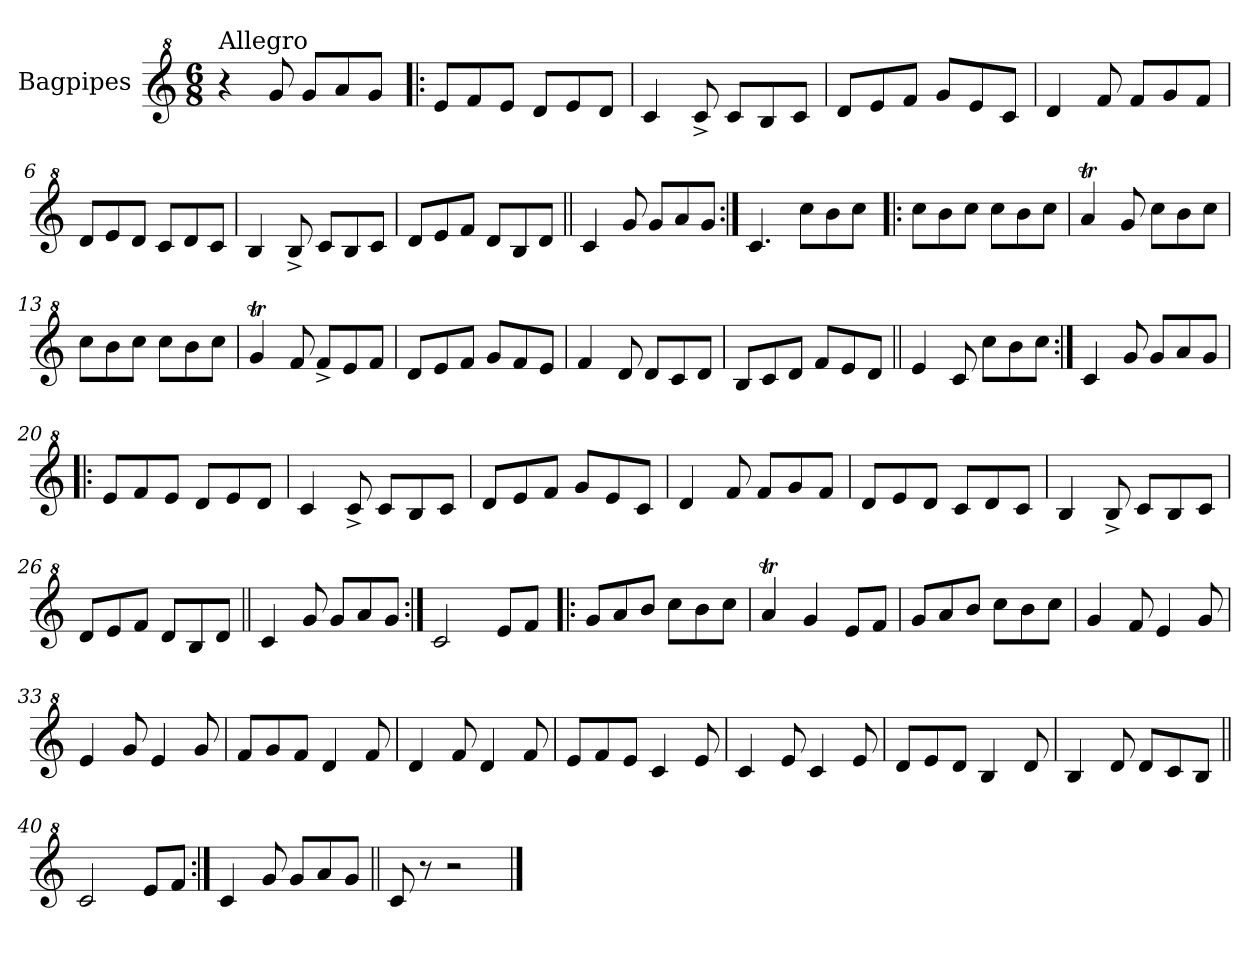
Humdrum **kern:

**kern
*part1
*staff1
*I"Bagpipes
*I'Bag
*clefG^2
*k[]
*C:
*M6/8
=1
!LO:TX:a:t=Allegro
4r
8gg/
8gg/L
8aa/
8gg/J
=2!|:
8ee/L
8ff/
8ee/J
8dd/L
8ee/
8dd/J
=3
4cc/
8cc^/
8cc/L
8b/
8cc/J
=4
8dd/L
8ee/
8ff/J
8gg/L
8ee/
8cc/J
=5
4dd/
8ff/
8ff/L
8gg/
8ff/J
=6
8dd/L
8ee/
8dd/J
8cc/L
8dd/
8cc/J
!!LO:LB:g=z
=7
4b/
8b^/
8cc/L
8b/
8cc/J
=8
8dd/L
8ee/
8ff/J
8dd/L
8b/
8dd/J
=9||
4cc/
8gg/
8gg/L
8aa/
8gg/J
=10:|!
4.cc/
8ccc\L
8bb\
8ccc\J
=11!|:
8ccc\L
8bb\
8ccc\J
8ccc\L
8bb\
8ccc\J
=12
4aaT/
8gg/
8ccc\L
8bb\
8ccc\J
!!LO:LB:g=z
=13
8ccc\L
8bb\
8ccc\J
8ccc\L
8bb\
8ccc\J
=14
4ggT/
8ff/
8ff^/L
8ee/
8ff/J
=15
8dd/L
8ee/
8ff/J
8gg/L
8ff/
8ee/J
=16
4ff/
8dd/
8dd/L
8cc/
8dd/J
=17
8b/L
8cc/
8dd/J
8ff/L
8ee/
8dd/J
=18||
4ee/
8cc/
8ccc\L
8bb\
8ccc\J
!!LO:LB:g=z
=19:|!
4cc/
8gg/
8gg/L
8aa/
8gg/J
=20!|:
8ee/L
8ff/
8ee/J
8dd/L
8ee/
8dd/J
=21
4cc/
8cc^/
8cc/L
8b/
8cc/J
=22
8dd/L
8ee/
8ff/J
8gg/L
8ee/
8cc/J
=23
4dd/
8ff/
8ff/L
8gg/
8ff/J
=24
8dd/L
8ee/
8dd/J
8cc/L
8dd/
8cc/J
!!LO:LB:g=z
=25
4b/
8b^/
8cc/L
8b/
8cc/J
=26
8dd/L
8ee/
8ff/J
8dd/L
8b/
8dd/J
=27||
4cc/
8gg/
8gg/L
8aa/
8gg/J
=28:|!
2cc/
8ee/L
8ff/J
=29!|:
8gg/L
8aa/
8bb/J
8ccc\L
8bb\
8ccc\J
=30
4aaT/
4gg/
8ee/L
8ff/J
=31
8gg/L
8aa/
8bb/J
8ccc\L
8bb\
8ccc\J
!!LO:LB:g=z
=32
4gg/
8ff/
4ee/
8gg/
=33
4ee/
8gg/
4ee/
8gg/
=34
8ff/L
8gg/
8ff/J
4dd/
8ff/
=35
4dd/
8ff/
4dd/
8ff/
=36
8ee/L
8ff/
8ee/J
4cc/
8ee/
=37
4cc/
8ee/
4cc/
8ee/
=38
8dd/L
8ee/
8dd/J
4b/
8dd/
!!LO:LB:g=z
=39
4b/
8dd/
8dd/L
8cc/
8b/J
=40||
2cc/
8ee/L
8ff/J
=41:|!
4cc/
8gg/
8gg/L
8aa/
8gg/J
=42||
8cc/
8r
2r
==
*-
